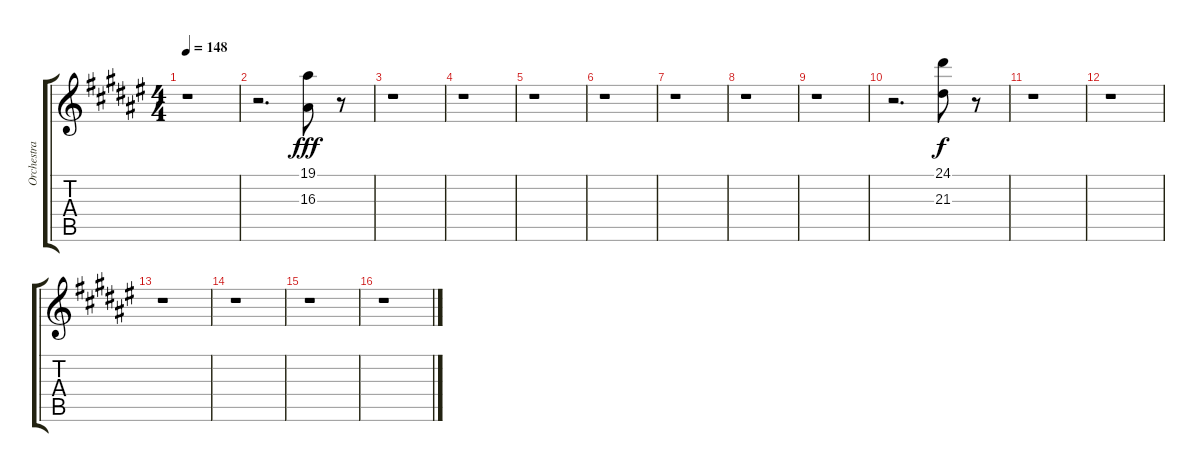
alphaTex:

\track ("Orchestra" "Orchestra") {instrument orchestrahit}
\staff {score tabs}
\tuning (Eb4 Bb3 Gb3 Db3 Ab2 Eb2) {hide}
\ts (4 4)
\tempo 148
\clef g2
\ks d#minor
r.1{dy ff} |
r.2{d} (19.1 16.3).8{dy fff} r.8 |
r.1 |
r.1 |
r.1 |
r.1 |
r.1 |
r.1 |
r.1 |
r.2{d} (24.1 21.3).8{dy f} r.8 |
r.1 |
r.1 |
r.1 |
r.1 |
r.1 |
r.1
